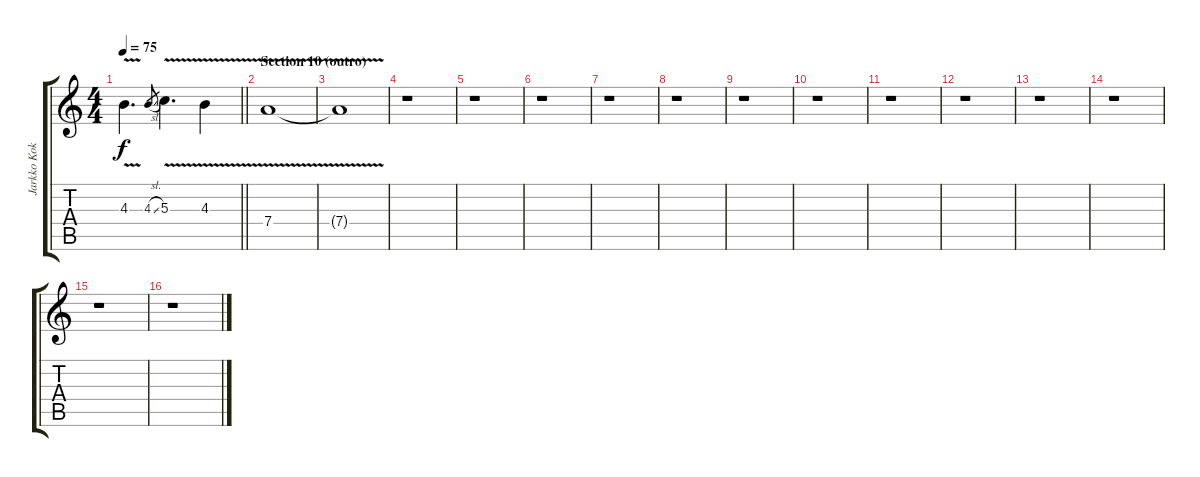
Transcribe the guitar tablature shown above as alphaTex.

\track ("Jarkko Kokko (lead guitar)" "Jarkko Kok") {instrument distortionguitar}
\staff {score tabs}
\tuning (E4 B3 G3 D3 A2 E2) {hide}
\ts (4 4)
\tempo 75
\clef g2
\barLineRight lightlight
\ks aminor
4.3{v}.4{d dy f} 4.3{sl}.8{gr} 5.3{v}.4{d} 4.3{v}.4 |
\section ("" "Section 10 (outro)")
7.4{v}.1{volume 0} |
7.4{t}.1 |
r.1 |
r.1 |
r.1 |
r.1 |
r.1 |
r.1 |
r.1 |
r.1 |
r.1 |
r.1 |
r.1 |
r.1 |
r.1
